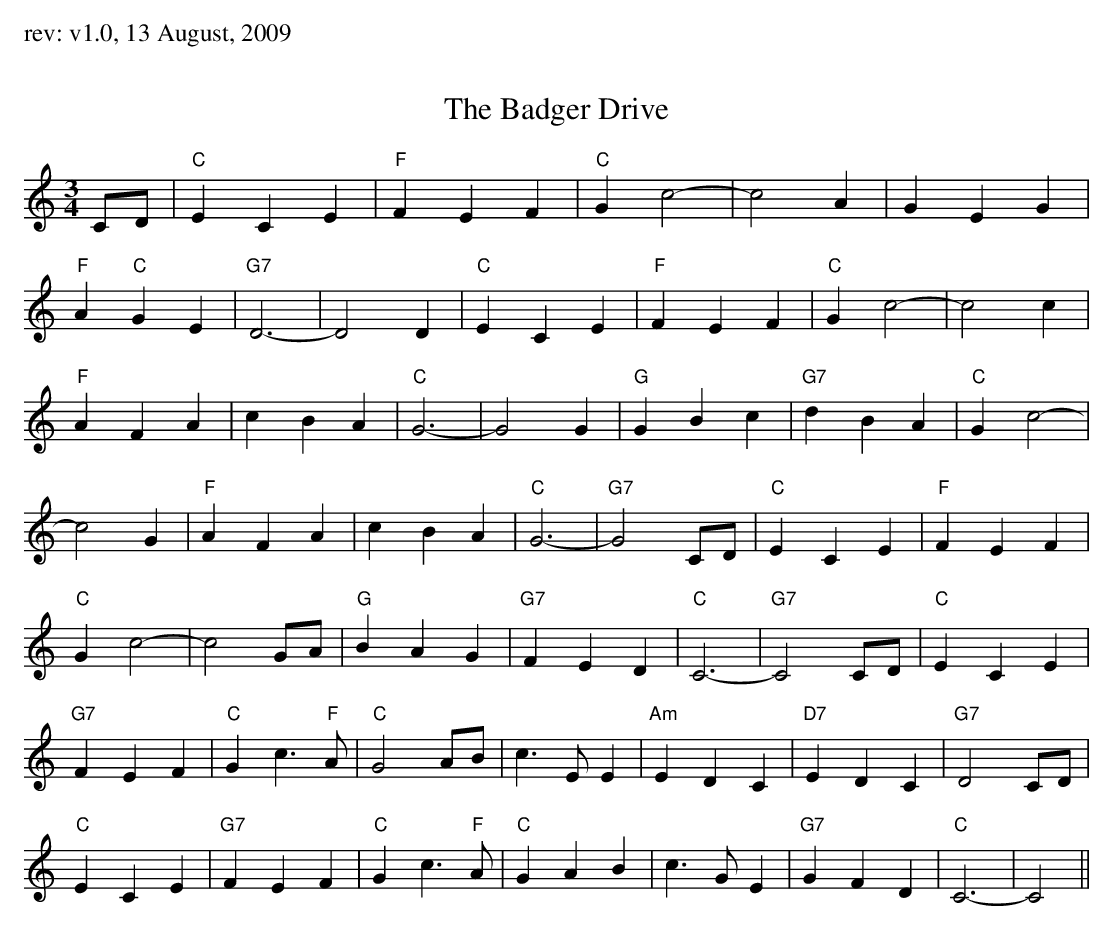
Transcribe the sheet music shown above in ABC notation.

X:1
T:The Badger Drive
M:3/4
L:1/4
K:C
C/2D/2 | "C"E C E | "F"F E F | "C"G c2- | c2 A | G E G |
"F"A "C"G E | "G7"D3- | D2 D | "C"E C E | "F"F E F | "C"G c2- | c2 c |
"F"A F A| c B A| "C"G3-| G2 G| "G"G B c| "G7"d B A| "C"G c2-|
c2 G| "F"A F A| c B A| "C"G3-| "G7"G2 C/D/| "C"E C E| "F"F E F|
"C"G c2-| c2 G/2A/2| "G"B A G| "G7"F E D| "C"C3-| "G7"C2 C/2D/2| "C"E C E|
"G7"F E F| "C"G c3/2 "F"A/2| "C"G2 A/2B/2| c3/2 E/2 E| "Am"E D C| "D7"E D C| "G7"D2 C/2D/2|
"C"E C E| "G7"F E F| "C"G c> "F"A| "C"G A B| c3/2 G/2 E| "G7"G F D| "C"C3-| C2||
